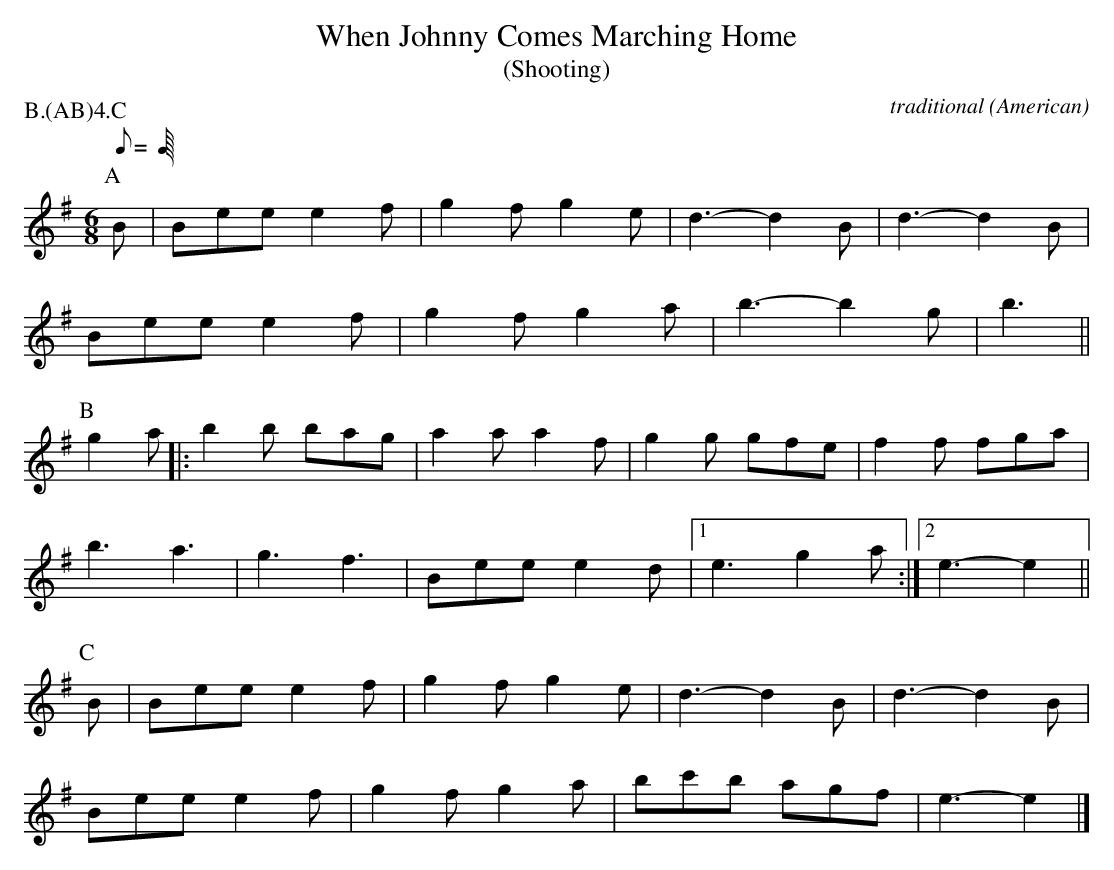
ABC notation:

X:1
T:When Johnny Comes Marching Home
T:(Shooting)
M:6/8
L:1/8
C:traditional
O:American
P:B.(AB)4.C
Q:C3=66
K:Em
V:1     clef=treble
P:A
B | Bee e2 f | g2 f g2 e | d3-d2 B | d3-d2 B |
Bee e2 f | g2 f g2 a | b3-b2 g | b3 ||
P:B
g2 a |: b2 b bag | a2 a a2 f | g2 g gfe | f2 f fga |
b3 a3 | g3 f3 | Bee e2 d |1 e3 g2 a :|2 e3-e2 ||
P:C
B | Bee e2 f | g2 f g2 e | d3-d2 B | d3-d2 B |
Bee e2 f | g2 f g2 a | bc'b agf | e3-e2 |]
